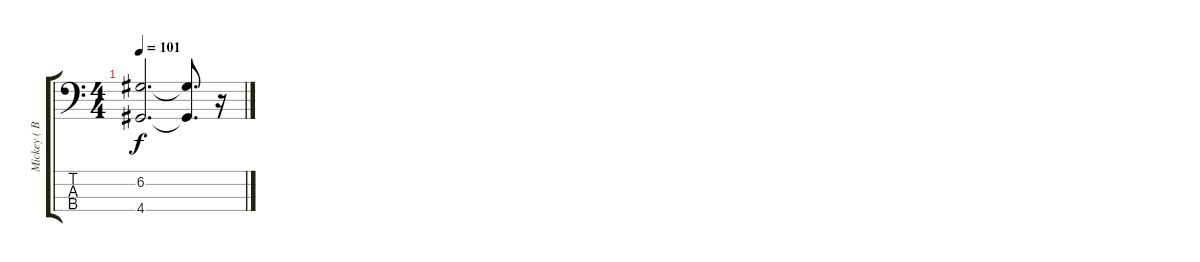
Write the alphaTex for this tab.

\track ("Mickey ( Bass )" "Mickey ( B") {instrument electricbassfinger}
\staff {score tabs}
\tuning (G2 D2 A1 E1) {hide}
\ts (4 4)
\tempo 101
\clef f4
\ks c
(6.2{t} 4.4{t}).2{d dy f} (6.2{t} 4.4{t}).8{d} r.16
